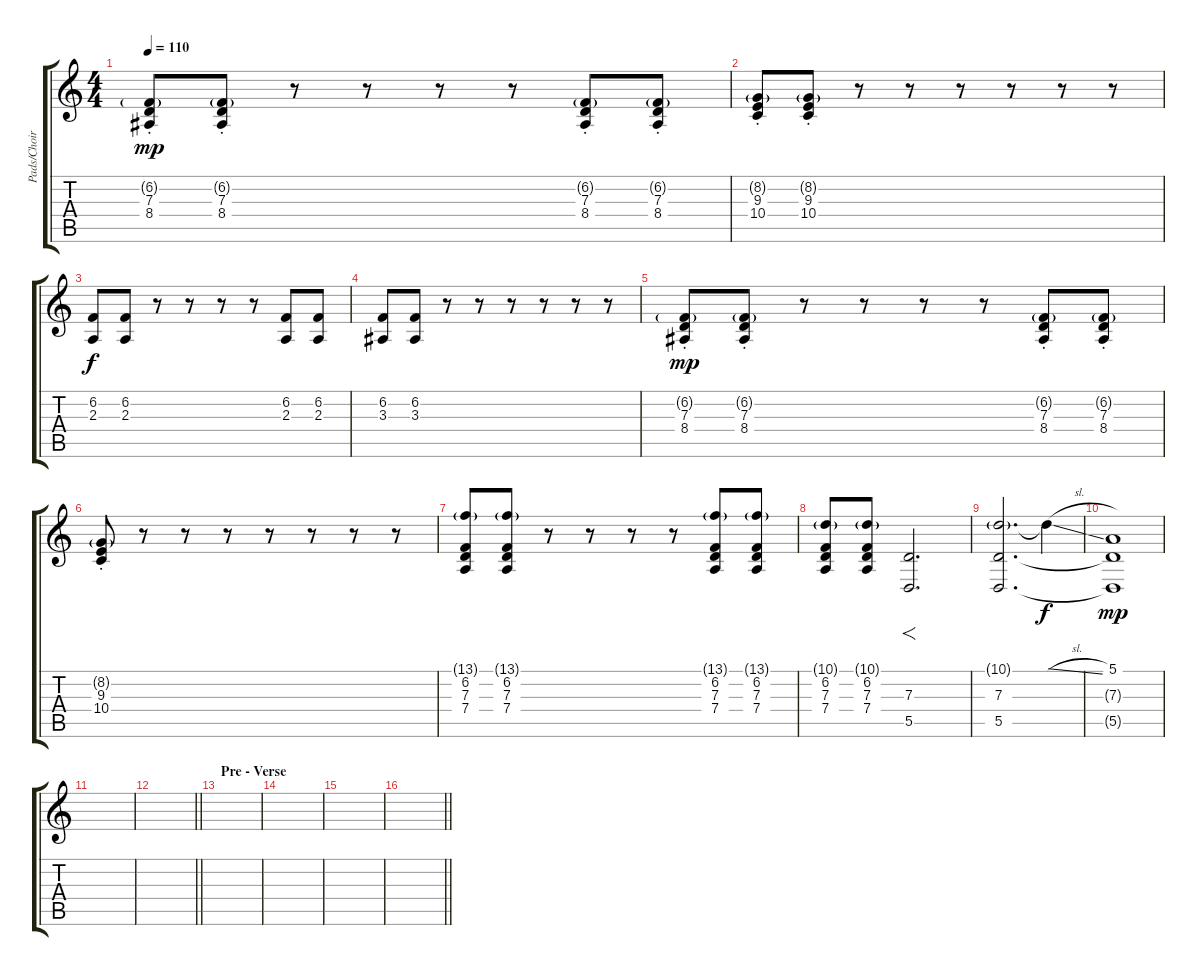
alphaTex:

\track ("Pads/Choirs" "Pads/Choir") {instrument choiraahs}
\staff {score tabs}
\tuning (E4 B3 G3 D3 A2 E2) {hide}
\ts (4 4)
\tempo 110
\clef g2
\ks c
(6.2{g st} 7.3{st} 8.4{st}).8{dy mp} (6.2{g st} 7.3{st} 8.4{st}).8 r.8 r.8 r.8 r.8 (6.2{g st} 7.3{st} 8.4{st}).8 (6.2{g st} 7.3{st} 8.4{st}).8 |
(8.2{g st} 9.3{st} 10.4{st}).8 (8.2{g st} 9.3{st} 10.4{st}).8 r.8 r.8 r.8 r.8 r.8 r.8 |
(6.2 2.3).8{dy f} (6.2 2.3).8 r.8 r.8 r.8 r.8 (6.2 2.3).8 (6.2 2.3).8 |
(6.2 3.3).8 (6.2 3.3).8 r.8 r.8 r.8 r.8 r.8 r.8 |
(6.2{g st} 7.3{st} 8.4{st}).8{dy mp} (6.2{g st} 7.3{st} 8.4{st}).8 r.8 r.8 r.8 r.8 (6.2{g st} 7.3{st} 8.4{st}).8 (6.2{g st} 7.3{st} 8.4{st}).8 |
(8.2{g st} 9.3{st} 10.4{st}).8 r.8 r.8 r.8 r.8 r.8 r.8 r.8 |
(13.1{g} 6.2 7.3 7.4).8 (13.1{g} 6.2 7.3 7.4).8 r.8 r.8 r.8 r.8 (13.1{g} 6.2 7.3 7.4).8 (13.1{g} 6.2 7.3 7.4).8 |
(10.1{g} 6.2 7.3 7.4).8 (10.1{g} 6.2 7.3 7.4).8 (7.3 5.5).2{f d} |
(10.1{g} 7.3 5.5).2{d} 10.1{sl t}.4{dy f} |
(5.1 7.3{t} 5.5{t}).1{dy mp} |
|
\barLineRight lightlight
|
\section ("" "Pre - Verse")
|
|
|
\barLineRight lightlight
